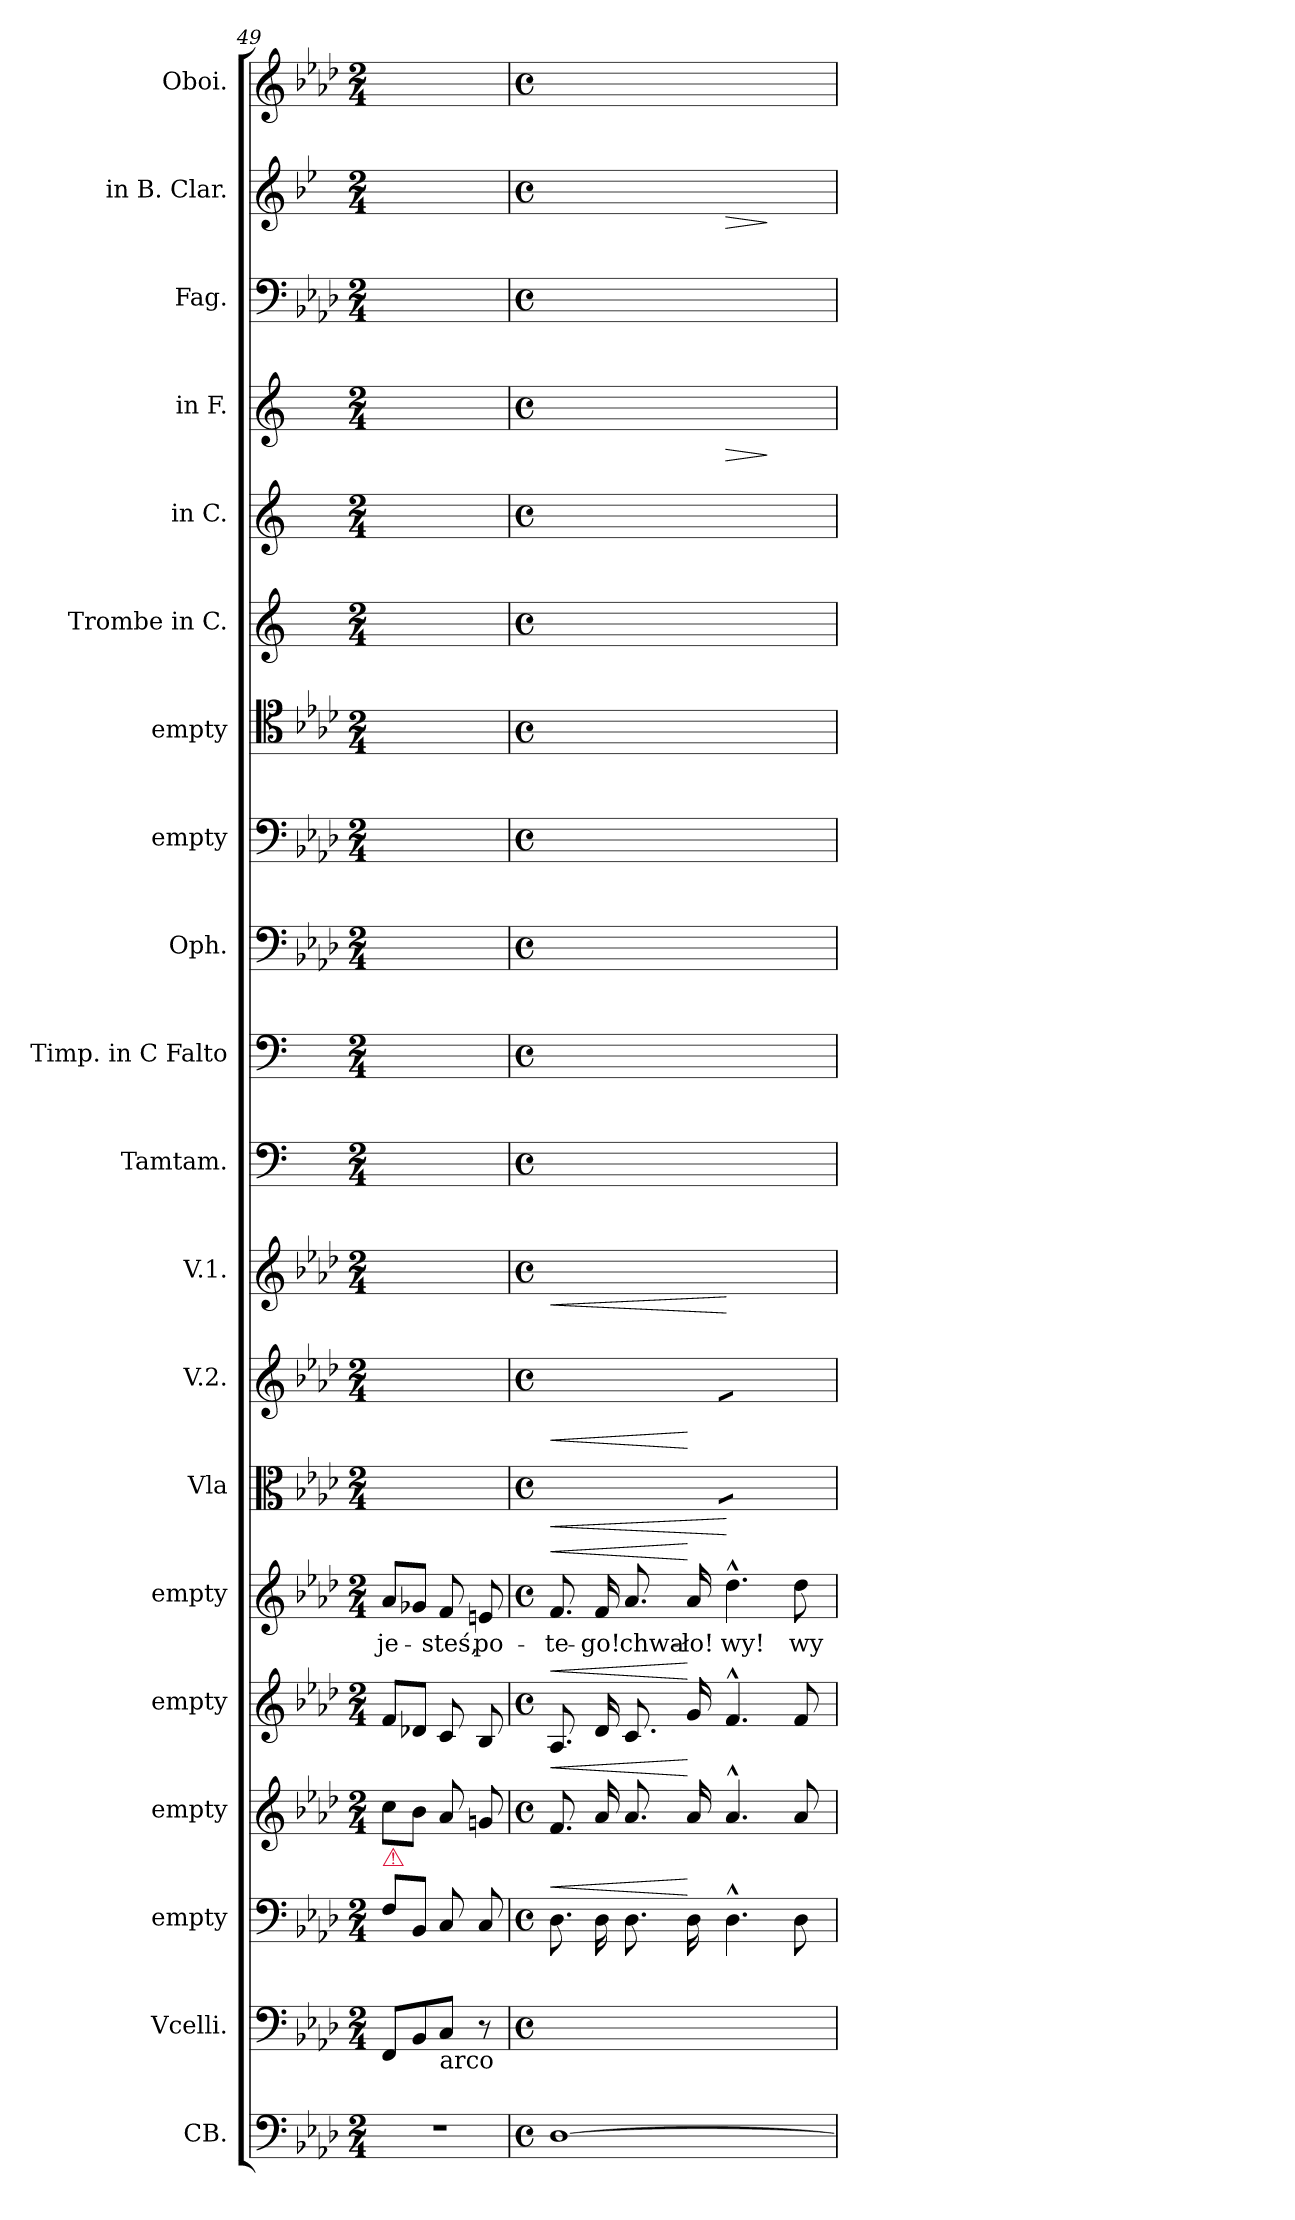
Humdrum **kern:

**kern	**kern	**kern	**dynam	**kern	**dynam	**kern	**dynam	**kern	**text	**dynam	**kern	**dynam	**kern	**dynam	**kern	**dynam	**kern	**kern	**kern	**kern	**kern	**kern	**kern	**kern	**dynam	**kern	**kern	**dynam	**kern
*part20	*part19	*part18	*part18	*part17	*part17	*part16	*part16	*part15	*part15	*part15	*part14	*part14	*part13	*part13	*part12	*part12	*part11	*part10	*part9	*part8	*part7	*part6	*part5	*part4	*part4	*part3	*part2	*part2	*part1
*staff20	*staff19	*staff18	*staff18	*staff17	*staff17	*staff16	*staff16	*staff15	*staff15	*staff15	*staff14	*staff14	*staff13	*staff13	*staff12	*staff12	*staff11	*staff10	*staff9	*staff8	*staff7	*staff6	*staff5	*staff4	*staff4	*staff3	*staff2	*staff2	*staff1
*I"CB.	*I"Vcelli.	*I"empty	*	*I"empty	*	*I"empty	*	*I"empty	*	*	*I"Vla	*	*I"V.2.	*	*I"V.1.	*	*I"Tamtam.	*I"Timp. in C Falto	*I"Oph.	*I"empty	*I"empty	*I"Trombe in C.	*I"in C.	*I"in F.	*	*I"Fag.	*I"in B. Clar.	*	*I"Oboi.
*I'Cb	*	*	*	*	*	*	*	*	*	*	*I'Vla	*	*I'V	*	*I'V	*	*	*I'Timp	*	*	*	*	*	*	*	*	*	*	*I'Ob
*clefF4	*clefF4	*clefF4	*	*clefG2	*	*clefG2	*	*clefG2	*	*	*clefC3	*	*clefG2	*	*clefG2	*	*clefF4	*clefF4	*clefF4	*clefF4	*clefC4	*clefG2	*clefG2	*clefG2	*	*clefF4	*clefG2	*	*clefG2
*	*	*	*	*ITrd8c12	*	*	*	*	*	*	*	*	*	*	*	*	*	*	*	*	*	*	*	*ITrd4c7	*	*	*ITrd1c2	*	*
*k[b-e-a-d-]	*k[b-e-a-d-]	*k[b-e-a-d-]	*	*k[b-e-a-d-]	*	*k[b-e-a-d-]	*	*k[b-e-a-d-]	*	*	*k[b-e-a-d-]	*	*k[b-e-a-d-]	*	*k[b-e-a-d-]	*	*k[]	*k[]	*k[b-e-a-d-]	*k[b-e-a-d-]	*k[b-e-a-d-]	*k[]	*k[]	*k[b-]	*	*k[b-e-a-d-]	*k[b-e-a-d-]	*	*k[b-e-a-d-]
*f:	*f:	*f:	*	*f:	*	*f:	*	*f:	*	*	*f:	*	*f:	*	*f:	*	*	*	*f:	*f:	*f:	*	*	*	*	*f:	*f:	*	*f:
*M2/4	*M2/4	*M2/4	*	*M2/4	*	*M2/4	*	*M2/4	*	*	*M2/4	*	*M2/4	*	*M2/4	*	*M2/4	*M2/4	*M2/4	*M2/4	*M2/4	*M2/4	*M2/4	*M2/4	*	*M2/4	*M2/4	*	*M2/4
=49	=49	=49	=49	=49	=49	=49	=49	=49	=49	=49	=49	=49	=49	=49	=49	=49	=49	=49	=49	=49	=49	=49	=49	=49	=49	=49	=49	=49	=49
!	!	!LO:TX:a:color=crimson:t=⚠	!	!	!	!	!	!	!	!	!	!	!	!	!	!	!	!	!	!	!	!	!	!	!	!	!	!	!
2r	8FF/L	8F\L	.	8c\L	.	8f/L	.	8a-/L	je-	.	8c/Lyy	.	8f/Lyy]	.	8a-/Lyy	.	2ryy	2ryy	2ryy	2ryy	2ryy	2ryy	2ryy	2ryy	.	8A-yy'\ 8cyy'\L	2ryy	.	2ryy
.	8BB-/	8BB-/J	.	8B-\J	.	8d-X/J	.	8g-X/J	.	.	8B-/yy	.	8d-'/yy	.	8g-X/yy	.	.	.	.	.	.	.	.	.	.	8B-yy'\ 8d-yy'\	.	.	.
!	!LO:TX:b:t=arco	!	!	!	!	!	!	!	!	!	!	!	!	!	!	!	!	!	!	!	!	!	!	!	!	!	!	!	!
.	8C/J	8C/	.	8A-/	.	8c/	.	8f/	-steś,	.	8A-/yy	.	8c'/yy	.	8f/yy	.	.	.	.	.	.	.	.	.	.	8Fyy'\ 8A-yy'\	.	.	.
.	8r	8C/	.	8Gn/	.	8B-/	.	8en/	po-	.	8Gn/Jyy	.	8B-'/Jyy	.	8en/Jyy	.	.	.	.	.	.	.	.	.	.	8Gnyy'\ 8B-yy'\J	.	.	.
=50	=50	=50	=50	=50	=50	=50	=50	=50	=50	=50	=50	=50	=50	=50	=50	=50	=50	=50	=50	=50	=50	=50	=50	=50	=50	=50	=50	=50	=50
*M4/4	*M4/4	*M4/4	*	*M4/4	*	*M4/4	*	*M4/4	*	*	*M4/4	*	*M4/4	*	*M4/4	*	*M4/4	*M4/4	*M4/4	*M4/4	*M4/4	*M4/4	*M4/4	*M4/4	*	*M4/4	*M4/4	*	*M4/4
*met(c)	*met(c)	*met(c)	*	*met(c)	*	*met(c)	*	*met(c)	*	*	*met(c)	*	*met(c)	*	*met(c)	*	*met(c)	*met(c)	*met(c)	*met(c)	*met(c)	*met(c)	*met(c)	*met(c)	*	*met(c)	*met(c)	*	*met(c)
!	!	!	!LO:HP:a	!	!	!	!	!	!	!	!	!	!	!	!	!	!	!	!	!	!	!	!	!	!	!	!	!	!
!	!	!	!LO:HP:n=1:b	!	!LO:HP:a	!	!LO:HP:a	!	!	!LO:HP:a	!	!LO:HP:b	!	!LO:HP:b	!	!LO:HP:b	!	!	!	!	!	!	!	!	!	!	!	!	!
[1D-	1ryy	8.D-\	< <	8.F/	<	8.A-/	<	8.f/	-te-	<	8F/Lyy	<	8.A-/Lyy	<	8.f/Lyy	<	1ryy	1ryy	1ryy	1ryy	1ryy	1ryy	1ryy	2ryy	.	[y4D-yy^\ [<4A-yy^\	8.d-yy^/ 8.fyy^/L	.	1ryy
.	.	.	.	.	.	.	.	.	.	.	8A-'/yy	.	.	.	.	.	.	.	.	.	.	.	.	.	.	.	.	.	.
.	.	16D-\	.	16A-/	.	16d-/	.	16f/	-go!	.	.	.	16d-/Jkyy	.	16f/Jkyy	.	.	.	.	.	.	.	.	.	.	.	16d-yy/ 16fyy/K	.	.
.	.	8.D-\	.	8.A-/	.	8.c/	.	8.a-/	chwa-	.	8A-/yy	.	8.c/Lyy	.	8.a-/Lyy	.	.	.	.	.	.	.	.	.	.	4D-yy_^\ 4A-yy_^\	8.cyy^/ 8.a-yy^/	.	.
.	.	.	.	.	.	.	.	.	.	.	8A-/Jyy	.	.	.	.	.	.	.	.	.	.	.	.	.	.	.	.	.	.
.	.	16D-\	[ [	16A-/	[	16g/	[	16a-/	-ło!	[	.	.	16g-X/Jkyy	[	16a-/Jkyy	.	.	.	.	.	.	.	.	.	.	.	16g-Xyy/ 16a-yy/Jk	.	.
!	!	!	!	!	!	!	!	!	!	!	!	!	!LO:TX:b:t=....	!	!	!	!	!	!	!	!	!	!	!	!	!	!	!	!
!	!	!	!	!	!	!	!	!	!	!	!LO:TX:b:t=....	!	!	!	!	!	!	!	!	!	!	!	!	!	!	!	!	!	!
!	!	!	!	!	!	!	!	!	!	!	!	!	!	!	!	!	!	!	!	!	!	!	!	!	!LO:HP:b	!	!	!LO:HP:b	!
*	*	*	*	*	*	*	*	*	*	*	*tremolo	*	*	*	*	*	*	*	*	*	*	*	*	*	*	*	*	*	*
*	*	*	*	*	*	*	*	*	*	*	*	*	*tremolo	*	*	*	*	*	*	*	*	*	*	*	*	*	*	*	*
.	.	4.D-^^\	.	4.A-^^/	.	4.f^^/	.	4.dd-^^\	wy!	.	8A-'/yyL	[	8f'/yyL	.	4.dd-^\yy	[	.	.	.	.	.	.	.	[4Fyy/ [4fyy/	>	2D-yy]\ 2A-yy]\	4fyy/ 4dd-yy/	>	.
.	.	.	.	.	.	.	.	.	.	.	8A-'/yy	.	8f'/yy	.	.	.	.	.	.	.	.	.	.	.	.	.	.	.	.
.	.	.	.	.	.	.	.	.	.	.	8A-'/yy	.	8f'/yy	.	.	.	.	.	.	.	.	.	.	8Fyy]/ 8fyy]/	]	.	8fyy/ 8a-yy/	]	.
.	.	8D-\	.	8A-/	.	8f/	.	8dd-\	wy	.	8A-'/yyJ	.	8f'/yyJ	.	16.dd-\LLyy	.	.	.	.	.	.	.	.	8ryy	.	.	8ryy	.	.
*	*	*	*	*	*	*	*	*	*	*	*	*	*Xtremolo	*	*	*	*	*	*	*	*	*	*	*	*	*	*	*	*
*	*	*	*	*	*	*	*	*	*	*	*Xtremolo	*	*	*	*	*	*	*	*	*	*	*	*	*	*	*	*	*	*
.	.	.	.	.	.	.	.	.	.	.	.	.	.	.	32ee-\JJkyy	.	.	.	.	.	.	.	.	.	.	.	.	.	.
=	=	=	=	=	=	=	=	=	=	=	=	=	=	=	=	=	=	=	=	=	=	=	=	=	=	=	=	=	=
*-	*-	*-	*-	*-	*-	*-	*-	*-	*-	*-	*-	*-	*-	*-	*-	*-	*-	*-	*-	*-	*-	*-	*-	*-	*-	*-	*-	*-	*-
